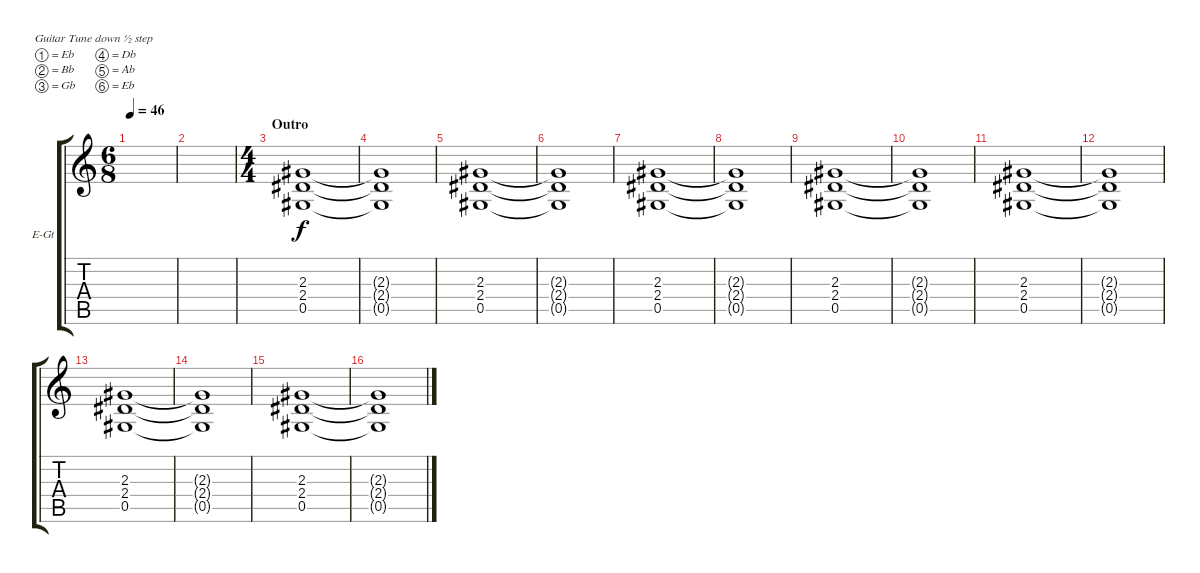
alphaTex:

\defaultSystemsLayout 4
\bracketExtendMode groupsimilarinstruments
\firstSystemTrackNameOrientation horizontal
\otherSystemsTrackNameOrientation horizontal
\track ("PAUL STANLEY" "E-Gt") {solo instrument distortionguitar}
\staff {score tabs}
\tuning (Eb4 Bb3 Gb3 Db3 Ab2 Eb2)
\ts (6 8)
\tempo 46
\clef g2
\ks aminor
|
|
\ts (4 4)
\section ("" "Outro")
(0.5 2.4 2.3).1 |
(0.5{t} 2.4{t} 2.3{t}).1 |
(0.5 2.4 2.3).1 |
(0.5{t} 2.4{t} 2.3{t}).1 |
(0.5 2.4 2.3).1 |
(0.5{t} 2.4{t} 2.3{t}).1 |
(0.5 2.4 2.3).1 |
(0.5{t} 2.4{t} 2.3{t}).1 |
(0.5 2.4 2.3).1 |
(0.5{t} 2.4{t} 2.3{t}).1 |
(0.5 2.4 2.3).1 |
(0.5{t} 2.4{t} 2.3{t}).1 |
(0.5 2.4 2.3).1 |
(0.5{t} 2.4{t} 2.3{t}).1
